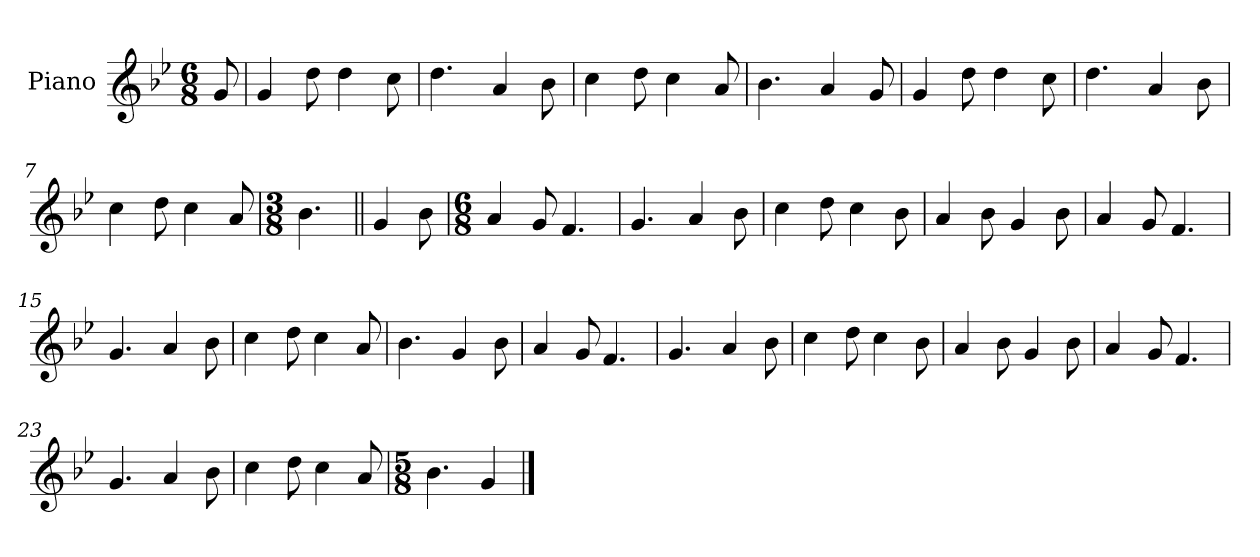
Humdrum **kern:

**kern
*part1
*staff1
*I"Piano
*I'Pno.
*clefG2
*k[b-e-]
*M6/8
=
8g/
=1
4g/
8dd\
4dd\
8cc\
=2
4.dd\
4a/
8b-\
=3
4cc\
8dd\
4cc\
8a/
=4
4.b-\
4a/
8g/
=5
4g/
8dd\
4dd\
8cc\
=6
4.dd\
4a/
8b-\
=7
4cc\
8dd\
4cc\
8a/
=8
*M3/8
4.b-\
!!LO:LB:g=z
=9||
4g/
8b-\
=10
*M6/8
4a/
8g/
4.f/
=11
4.g/
4a/
8b-\
=12
4cc\
8dd\
4cc\
8b-\
=13
4a/
8b-\
4g/
8b-\
=14
4a/
8g/
4.f/
=15
4.g/
4a/
8b-\
=16
4cc\
8dd\
4cc\
8a/
=17
4.b-\
4g/
8b-\
!!LO:LB:g=z
=18
4a/
8g/
4.f/
=19
4.g/
4a/
8b-\
=20
4cc\
8dd\
4cc\
8b-\
=21
4a/
8b-\
4g/
8b-\
=22
4a/
8g/
4.f/
=23
4.g/
4a/
8b-\
=24
4cc\
8dd\
4cc\
8a/
=25
*M5/8
4.b-\
4g/
==
*-
